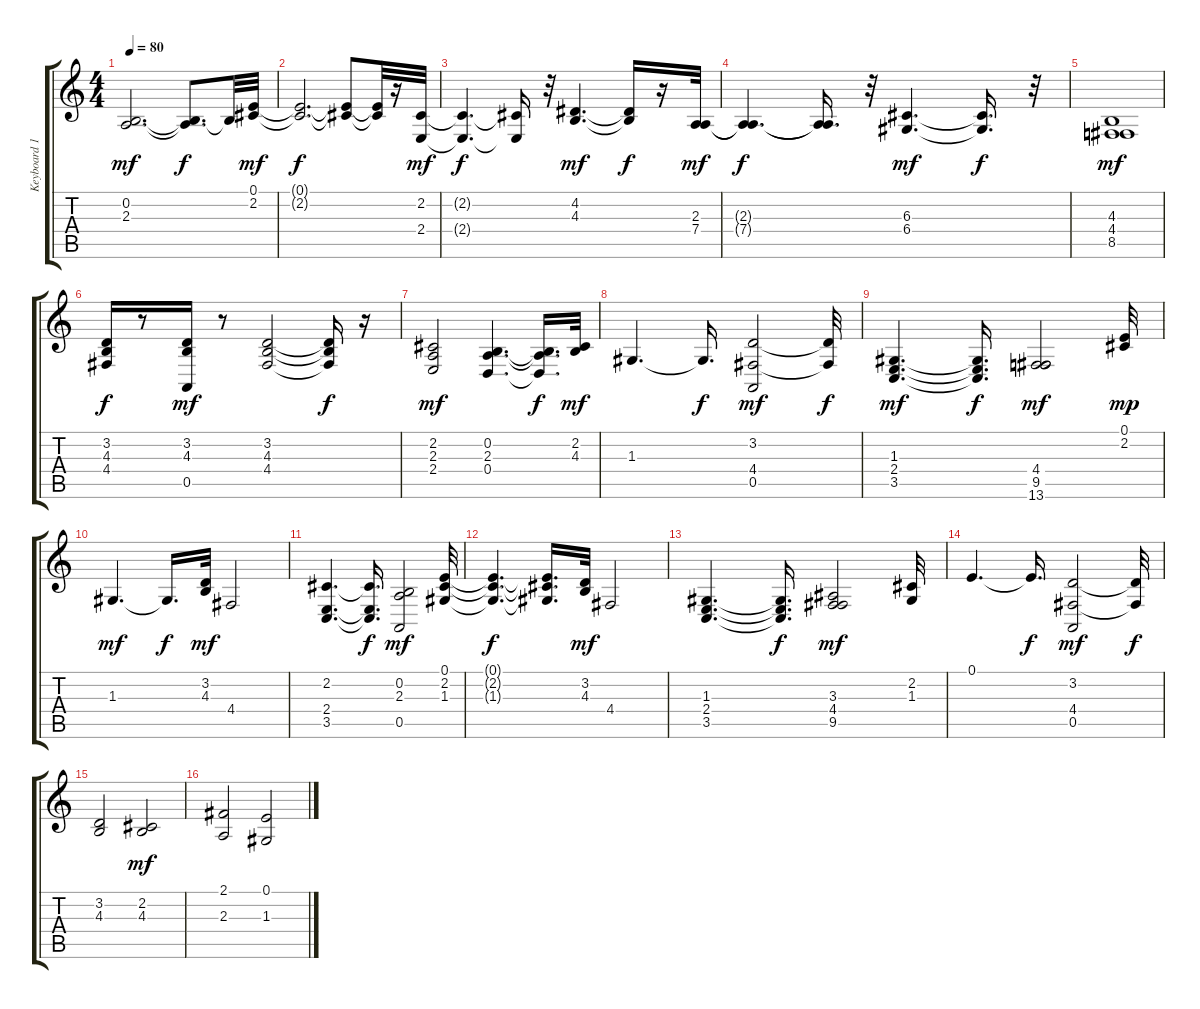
\track ("Keyboard 1" "Keyboard 1") {instrument pad2warm}
\staff {score tabs}
\tuning (E4 B3 G3 D3 A2 E2) {hide}
\ts (4 4)
\tempo 80
\clef g2
\ks c
(0.2 2.3).2{d dy mf} (0.2{t} 2.3{t}).8{d dy f} 0.2{t}.32 (0.1 2.2).32{dy mf} |
(0.1{t} 2.2{t}).2{d dy f} (0.1{t} 2.2{t}).8 (0.1{t} 2.2{t}).32 r.16 (2.2 2.4).32{dy mf} |
(2.2{t} 2.4{t}).4{d dy f} (2.2{t} 2.4{t}).16 r.32 (4.2 4.3).4{d dy mf} (4.2{t} 4.3{t}).16{dy f} r.16 (2.3 7.4).32{dy mf} |
(2.3{t} 7.4{t}).4{d dy f} (2.3{t} 7.4{t}).16{d} r.32 (6.3 6.4).4{d dy mf} (6.3{t} 6.4{t}).16{d dy f} r.32 |
(4.3 4.4 8.5).1{dy mf} |
(3.2 4.3 4.4).16{dy f} r.8 (3.2 4.3 0.5).16{dy mf} r.8 (3.2 4.3 4.4).2 (3.2{t} 4.3{t} 4.4{t}).16{dy f} r.16 |
(2.2 2.3 2.4).2{dy mf} (0.2 2.3 0.4).4{d} (0.2{t} 2.3{t} 0.4{t}).16{d dy f} (2.2 4.3).32{dy mf} |
1.3.4{d} 1.3{t}.16{d dy f} (3.2 4.4 0.5).2{dy mf} (3.2{t} 4.4{t}).32{dy f} |
(1.3 2.4 3.5).4{d dy mf} (1.3{t} 2.4{t} 3.5{t}).16{d dy f} (4.4 9.5 13.6).2{dy mf} (0.1 2.2).32{dy mp} |
1.3.4{d dy mf} 1.3{t}.16{d dy f} (3.2 4.3).32{dy mf} 4.4.2 |
(2.2 2.4 3.5).4{d} (2.2{t} 2.4{t} 3.5{t}).16{d dy f} (0.2 2.3 0.5).2{dy mf} (0.1 2.2 1.3).32 |
(0.1{t} 2.2{t} 1.3{t}).4{d dy f} (0.1{t} 2.2{t} 1.3{t}).16{d} (3.2 4.3).32{dy mf} 4.4.2 |
(1.3 2.4 3.5).4{d} (1.3{t} 2.4{t} 3.5{t}).16{d dy f} (3.3 4.4 9.5).2{dy mf} (2.2 1.3).32 |
0.1.4{d} 0.1{t}.16{d dy f} (3.2 4.4 0.5).2{dy mf} (3.2{t} 4.4{t}).32{dy f} |
(3.2 4.3).2 (2.2 4.3).2{dy mf} |
(2.1 2.3).2 (0.1 1.3).2
